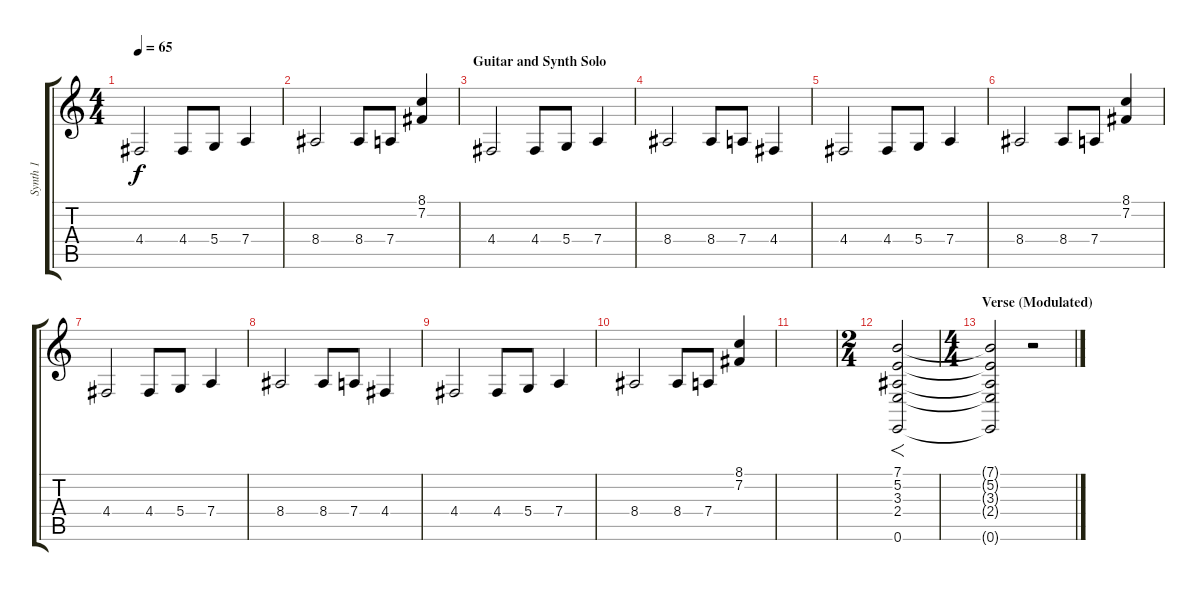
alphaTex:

\track ("Synth 1" "Synth 1") {instrument synthstrings1}
\staff {score tabs}
\tuning (E4 B3 G3 D3 A2 E2) {hide}
\ts (4 4)
\tempo 65
\clef g2
\ks c
4.4.2{dy f} 4.4.8 5.4.8 7.4.4 |
8.4.2 8.4.8 7.4.8 (8.1 7.2).4 |
\section ("" "Guitar and Synth Solo")
4.4.2 4.4.8 5.4.8 7.4.4 |
8.4.2 8.4.8 7.4.8 4.4.4 |
4.4.2 4.4.8 5.4.8 7.4.4 |
8.4.2 8.4.8 7.4.8 (8.1 7.2).4 |
4.4.2 4.4.8 5.4.8 7.4.4 |
8.4.2 8.4.8 7.4.8 4.4.4 |
4.4.2 4.4.8 5.4.8 7.4.4 |
8.4.2 8.4.8 7.4.8 (8.1 7.2).4 |
|
\ts (2 4)
(7.1 5.2 3.3 2.4 0.6).2{f} |
\ts (4 4)
\section ("" "Verse (Modulated)")
(7.1{t} 5.2{t} 3.3{t} 2.4{t} 0.6{t}).2 r.2
